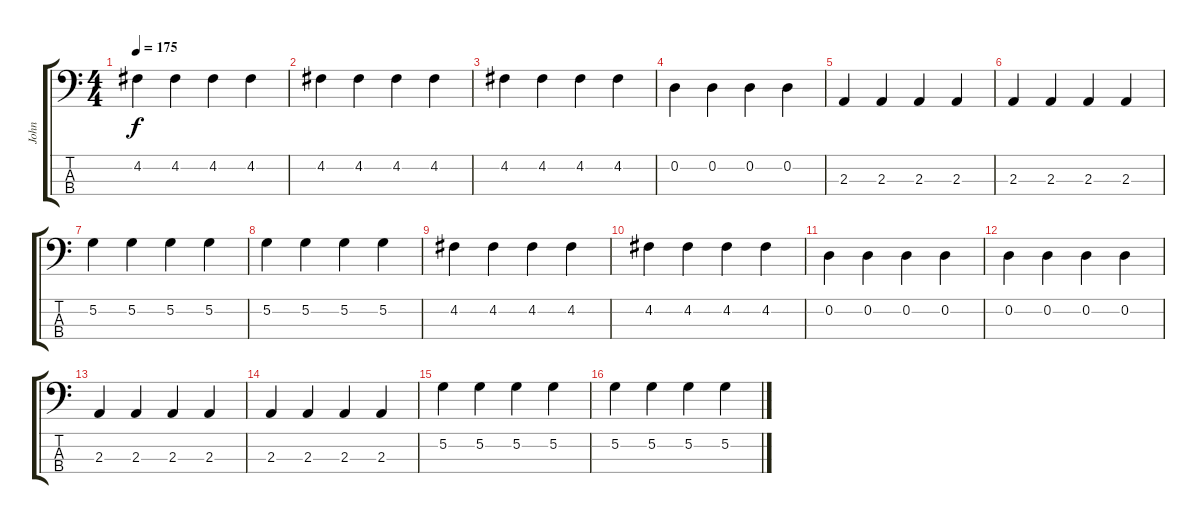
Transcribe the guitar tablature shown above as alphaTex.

\track ("John" "John") {instrument electricbassfinger}
\staff {score tabs}
\tuning (G2 D2 G1 D1) {hide}
\ts (4 4)
\tempo 175
\clef f4
\ks c
4.2.4{dy f} 4.2.4 4.2.4 4.2.4 |
4.2.4 4.2.4 4.2.4 4.2.4 |
4.2.4 4.2.4 4.2.4 4.2.4 |
0.2.4 0.2.4 0.2.4 0.2.4 |
2.3.4 2.3.4 2.3.4 2.3.4 |
2.3.4 2.3.4 2.3.4 2.3.4 |
5.2.4 5.2.4 5.2.4 5.2.4 |
5.2.4 5.2.4 5.2.4 5.2.4 |
4.2.4 4.2.4 4.2.4 4.2.4 |
4.2.4 4.2.4 4.2.4 4.2.4 |
0.2.4 0.2.4 0.2.4 0.2.4 |
0.2.4 0.2.4 0.2.4 0.2.4 |
2.3.4 2.3.4 2.3.4 2.3.4 |
2.3.4 2.3.4 2.3.4 2.3.4 |
5.2.4 5.2.4 5.2.4 5.2.4 |
5.2.4 5.2.4 5.2.4 5.2.4
